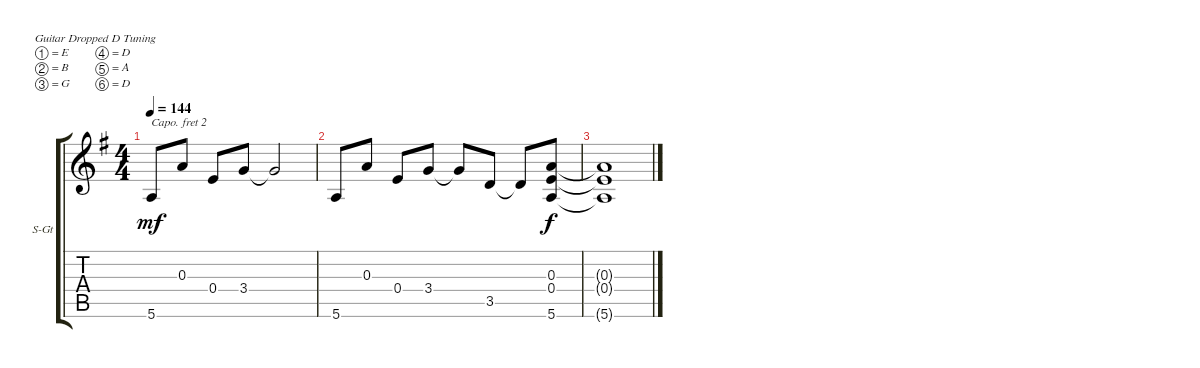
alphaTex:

\bracketExtendMode groupsimilarinstruments
\firstSystemTrackNameOrientation horizontal
\otherSystemsTrackNameOrientation horizontal
\track ("Steel Guitar" "S-Gt") {instrument acousticguitarsteel}
\staff {score tabs}
\capo 2
\tuning (E4 B3 G3 D3 A2 D2)
\ts (4 4)
\tempo 144
\clef g2
\ks g
5.6.8{dy mf} 0.3.8 0.4.8 3.4.8 3.4{t}.2 |
5.6.8 0.3.8 0.4.8 3.4.8 3.4{t}.8 3.5.8 3.5{t}.8 (0.3 0.4 5.6).8{dy f} |
(0.3{t} 0.4{t} 5.6{t}).1
